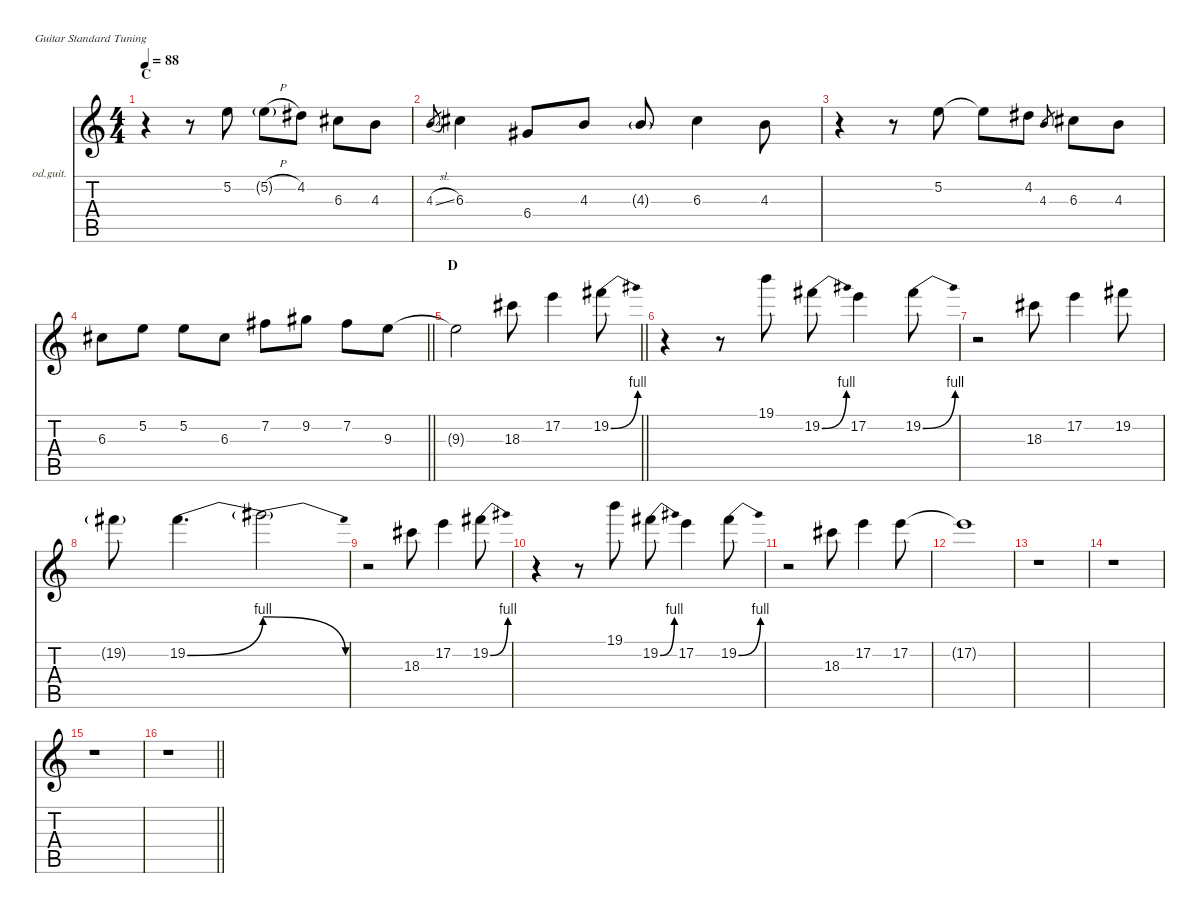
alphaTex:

\defaultSystemsLayout 4
\hideDynamics
\bracketExtendMode nobrackets
\firstSystemTrackNameOrientation horizontal
\otherSystemsTrackNameOrientation horizontal
\track ("Lead Joe" "od.guit.") {instrument overdrivenguitar}
\staff {score tabs}
\tuning (E4 B3 G3 D3 A2 E2)
\ts (4 4)
\section ("" "C")
\tempo 88
\clef g2
\ks c
r.4{dy f beam Down} r.8{beam Down} 5.2.8{beam Down} 5.2{h g}.8{dy mf beam Down} 4.2{acc #}.8{dy f beam Down} 6.3{acc #}.8{beam Down} 4.3.8{beam Down} |
4.3{sl}.8{gr dy mf beam Up} 6.3{acc #}.4{dy f beam Down} 6.4{acc #}.8{beam Up} 4.3.8{beam Up} 4.3{g}.8{dy mf beam Up} 6.3{acc #}.4{dy f beam Down} 4.3.8{beam Down} |
r.4{beam Down} r.8{beam Down} 5.2.8{beam Down} 5.2{t}.8{beam Down} 4.2{acc #}.8{beam Down} 4.3.8{gr dy mf beam Up} 6.3{acc #}.8{dy f beam Down} 4.3.8{beam Down} |
\barLineRight lightlight
6.3{acc #}.8{beam Down} 5.2.8{beam Down} 5.2.8{beam Down} 6.3{acc #}.8{beam Down} 7.2{acc #}.8{beam Down} 9.2{acc #}.8{beam Down} 7.2{acc #}.8{beam Down} 9.3.8{beam Down} |
\section ("" "D")
\barLineRight lightlight
9.3{t}.2{beam Down} 18.3{acc #}.8{beam Down} 17.2.4{beam Down} 19.2{be (bend 0 0 45 4) acc #}.8{beam Down} |
\section ("" "")
r.4{beam Down} r.8{beam Down} 19.1.8{beam Down} 19.2{be (bend 0 0 51 4) acc #}.8{beam Down} 17.2.4{beam Down} 19.2{be (bend 0 0 50.0000016 4) acc #}.8{beam Down} |
r.2{beam Down} 18.3{acc #}.8{beam Down} 17.2.4{beam Down} 19.2{acc #}.8{beam Down} |
19.2{g acc #}.8{dy mf beam Down} 19.2{be (bend 0 0 60 4) acc #}.4{d dy f beam Down} 19.2{be (release 0 4 60 0) t}.2{beam Down} |
r.2{beam Down} 18.3{acc #}.8{beam Down} 17.2.4{beam Down} 19.2{be (bend 0 0 50.0000016 4) acc #}.8{beam Down} |
r.4{beam Down} r.8{beam Down} 19.1.8{beam Down} 19.2{be (bend 0 0 51 4) acc #}.8{beam Down} 17.2.4{beam Down} 19.2{be (bend 0 0 50.0000016 4) acc #}.8{beam Down} |
r.2{beam Down} 18.3{acc #}.8{beam Down} 17.2.4{beam Down} 17.2.8{beam Down} |
17.2{t}.1{beam Down} |
r.1{beam Down} |
r.1{beam Down} |
r.1{beam Down} |
\barLineRight lightlight
r.1{beam Down}
